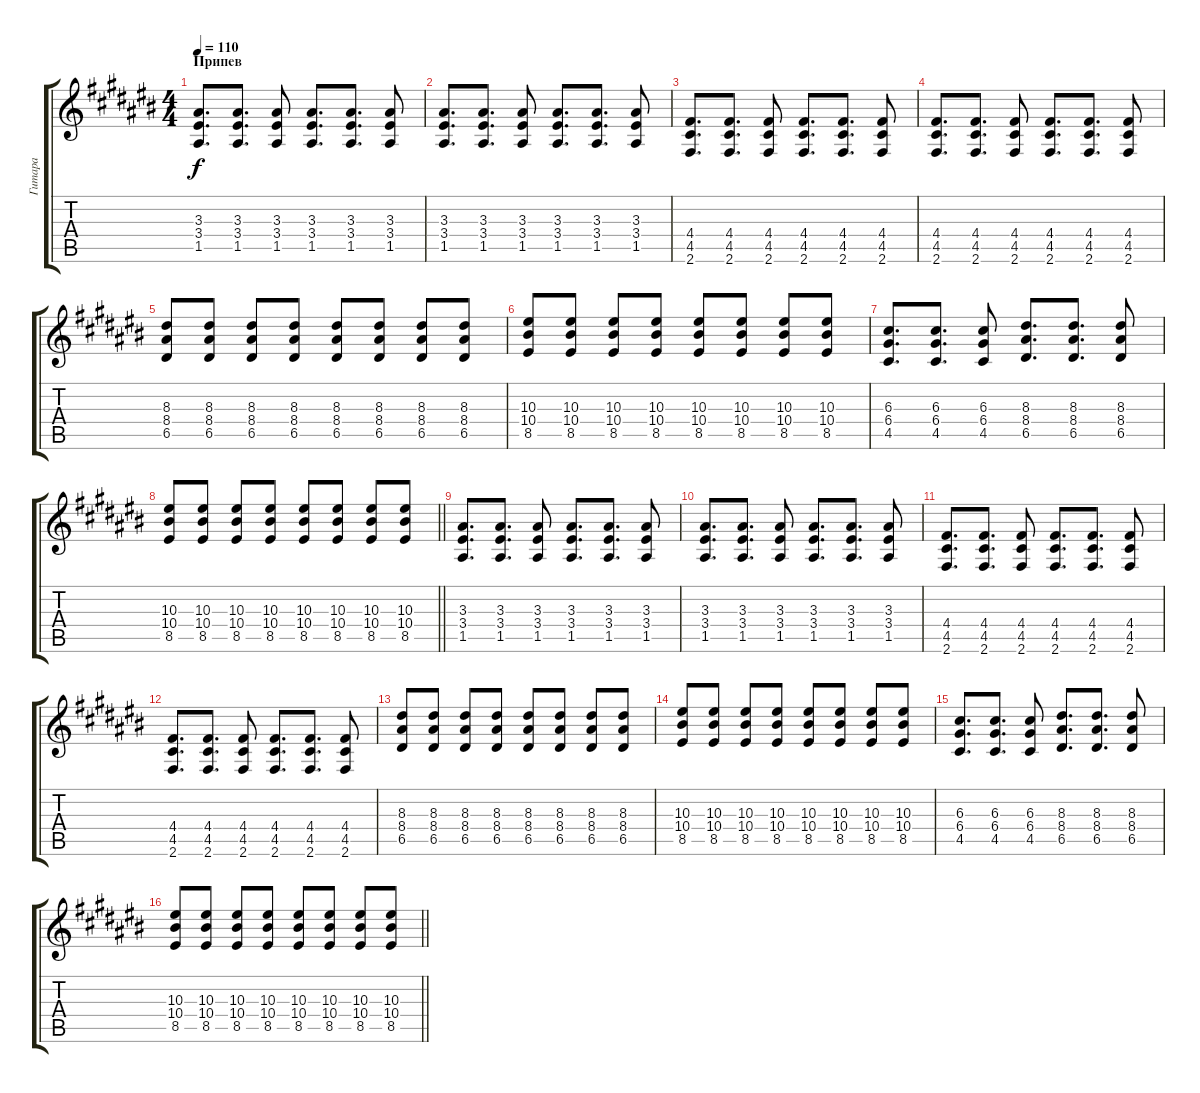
\track ("Гитара" "Гитара") {instrument distortionguitar}
\staff {score tabs}
\tuning (E4 B3 G3 D3 A2 E2) {hide}
\ts (4 4)
\section ("" "Припев")
\tempo 110
\clef g2
\ks a#minor
(3.3 3.4 1.5).8{d dy f} (3.3 3.4 1.5).8{d} (3.3 3.4 1.5).8 (3.3 3.4 1.5).8{d} (3.3 3.4 1.5).8{d} (3.3 3.4 1.5).8 |
(3.3 3.4 1.5).8{d} (3.3 3.4 1.5).8{d} (3.3 3.4 1.5).8 (3.3 3.4 1.5).8{d} (3.3 3.4 1.5).8{d} (3.3 3.4 1.5).8 |
(4.4 4.5 2.6).8{d} (4.4 4.5 2.6).8{d} (4.4 4.5 2.6).8 (4.4 4.5 2.6).8{d} (4.4 4.5 2.6).8{d} (4.4 4.5 2.6).8 |
(4.4 4.5 2.6).8{d} (4.4 4.5 2.6).8{d} (4.4 4.5 2.6).8 (4.4 4.5 2.6).8{d} (4.4 4.5 2.6).8{d} (4.4 4.5 2.6).8 |
(8.3 8.4 6.5).8 (8.3 8.4 6.5).8 (8.3 8.4 6.5).8 (8.3 8.4 6.5).8 (8.3 8.4 6.5).8 (8.3 8.4 6.5).8 (8.3 8.4 6.5).8 (8.3 8.4 6.5).8 |
(10.3 10.4 8.5).8 (10.3 10.4 8.5).8 (10.3 10.4 8.5).8 (10.3 10.4 8.5).8 (10.3 10.4 8.5).8 (10.3 10.4 8.5).8 (10.3 10.4 8.5).8 (10.3 10.4 8.5).8 |
(6.3 6.4 4.5).8{d} (6.3 6.4 4.5).8{d} (6.3 6.4 4.5).8 (8.3 8.4 6.5).8{d} (8.3 8.4 6.5).8{d} (8.3 8.4 6.5).8 |
\barLineRight lightlight
(10.3 10.4 8.5).8 (10.3 10.4 8.5).8 (10.3 10.4 8.5).8 (10.3 10.4 8.5).8 (10.3 10.4 8.5).8 (10.3 10.4 8.5).8 (10.3 10.4 8.5).8 (10.3 10.4 8.5).8 |
(3.3 3.4 1.5).8{d} (3.3 3.4 1.5).8{d} (3.3 3.4 1.5).8 (3.3 3.4 1.5).8{d} (3.3 3.4 1.5).8{d} (3.3 3.4 1.5).8 |
(3.3 3.4 1.5).8{d} (3.3 3.4 1.5).8{d} (3.3 3.4 1.5).8 (3.3 3.4 1.5).8{d} (3.3 3.4 1.5).8{d} (3.3 3.4 1.5).8 |
(4.4 4.5 2.6).8{d} (4.4 4.5 2.6).8{d} (4.4 4.5 2.6).8 (4.4 4.5 2.6).8{d} (4.4 4.5 2.6).8{d} (4.4 4.5 2.6).8 |
(4.4 4.5 2.6).8{d} (4.4 4.5 2.6).8{d} (4.4 4.5 2.6).8 (4.4 4.5 2.6).8{d} (4.4 4.5 2.6).8{d} (4.4 4.5 2.6).8 |
(8.3 8.4 6.5).8 (8.3 8.4 6.5).8 (8.3 8.4 6.5).8 (8.3 8.4 6.5).8 (8.3 8.4 6.5).8 (8.3 8.4 6.5).8 (8.3 8.4 6.5).8 (8.3 8.4 6.5).8 |
(10.3 10.4 8.5).8 (10.3 10.4 8.5).8 (10.3 10.4 8.5).8 (10.3 10.4 8.5).8 (10.3 10.4 8.5).8 (10.3 10.4 8.5).8 (10.3 10.4 8.5).8 (10.3 10.4 8.5).8 |
(6.3 6.4 4.5).8{d} (6.3 6.4 4.5).8{d} (6.3 6.4 4.5).8 (8.3 8.4 6.5).8{d} (8.3 8.4 6.5).8{d} (8.3 8.4 6.5).8 |
\barLineRight lightlight
(10.3 10.4 8.5).8 (10.3 10.4 8.5).8 (10.3 10.4 8.5).8 (10.3 10.4 8.5).8 (10.3 10.4 8.5).8 (10.3 10.4 8.5).8 (10.3 10.4 8.5).8 (10.3 10.4 8.5).8
